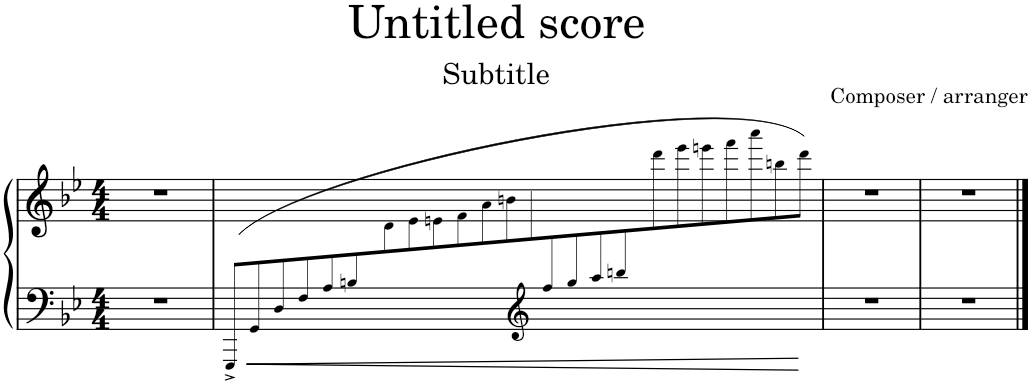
**kern	**kern
*part1	*part1
*staff2	*staff1
*I"Piano	*
*I'Pno.	*
*clefF4	*clefG2
*k[b-e-]	*k[b-e-]
*M4/4	*M4/4
=1	=1
1r	1r
=2	=2
*^	*
(8GGG^!/L	1ryy	2.ryy
8GG!/	.	.
8D!/	.	.
8F!/	.	.
8A!/	.	.
8Bn!/	.	.
2..ryy	.	8d!\
.	.	8e-!\
.	2ryy	8en!\
.	.	8f!\
.	.	8a!\
.	.	8bn!\
*clefG2	*	*
.	2ryy	8dd!\
8ff!/	.	2ryy
8gg!/	.	.
8aa!/	.	.
8bbn!/	2ryy	.
2..ryy	.	8ddd!\
.	.	8eee-!\
.	.	8eeen!\
.	2ryy	8fff!\
.	.	8aaa!\
.	.	8bbn!\
.	.	8ddd!\J)
*v	*v	*
=3	=3
1r	1r
2ryy	2ryy
=4	=4
1r	1r
==	==
*-	*-
